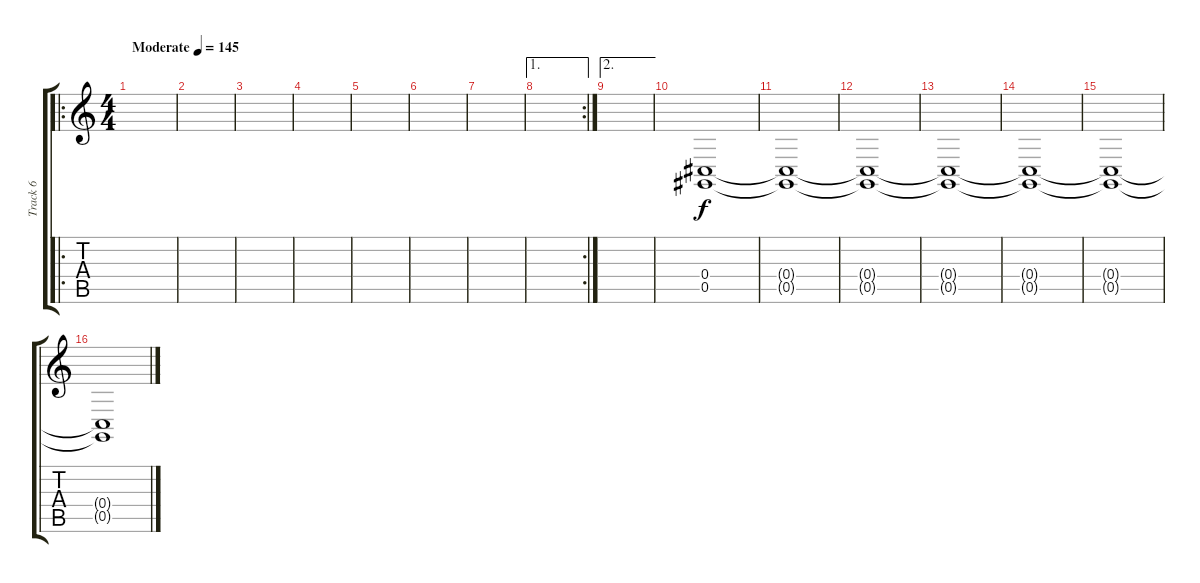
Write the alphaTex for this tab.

\track ("Track 6" "Track 6") {instrument stringensemble1}
\staff {score tabs}
\tuning (Eb4 Bb3 Gb3 Db3 Ab2 Eb2) {hide}
\ro
\ts (4 4)
\tempo (145 "Moderate")
\clef g2
\ks c
|
|
|
|
|
|
|
\ae 1
\rc 2
|
\ae 2
|
(0.4 0.5).1 |
(0.4{t} 0.5{t}).1 |
(0.4{t} 0.5{t}).1 |
(0.4{t} 0.5{t}).1 |
(0.4{t} 0.5{t}).1 |
(0.4{t} 0.5{t}).1 |
(0.4{t} 0.5{t}).1
